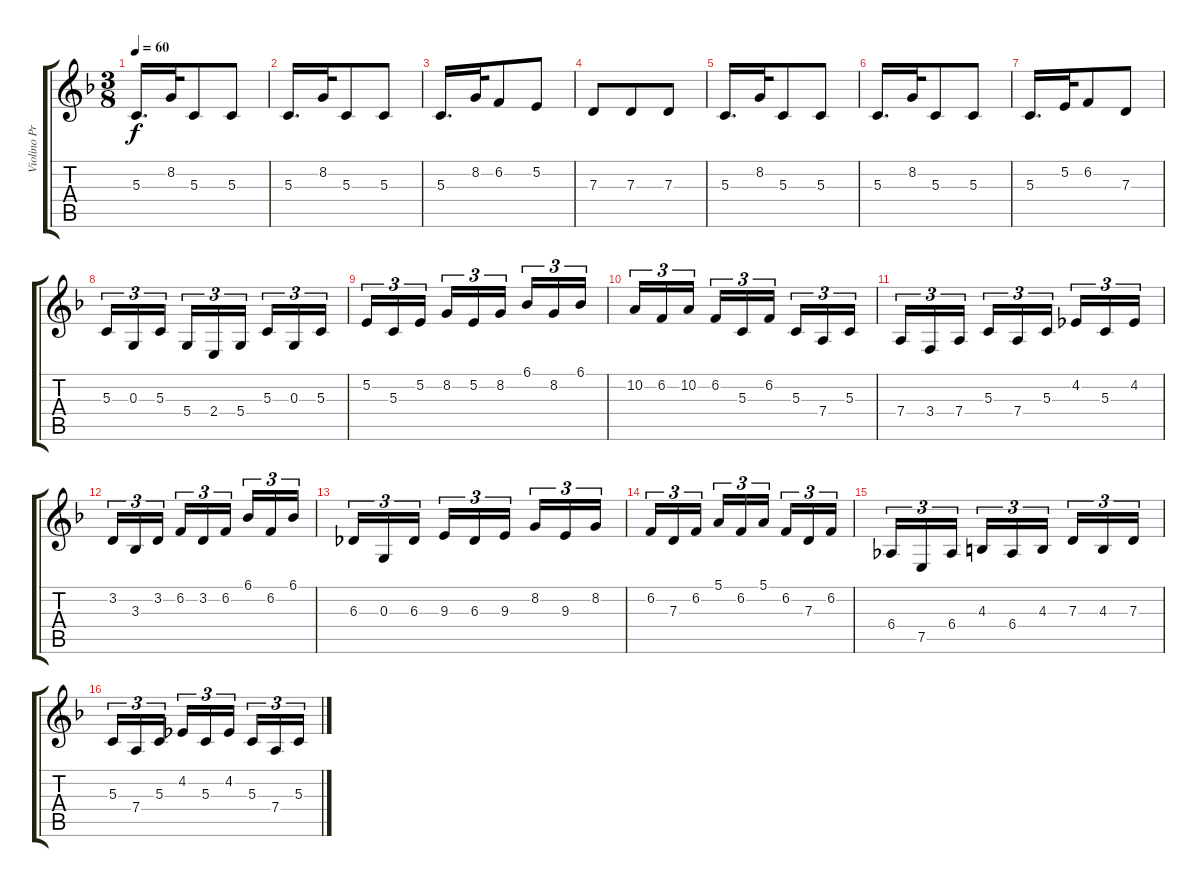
\track ("Violino Principale" "Violino Pr") {instrument violin}
\staff {score tabs}
\tuning (E4 B3 G3 D3 A2 E2) {hide}
\ts (3 8)
\tempo 60
\clef g2
\ks f
5.3.16{d dy f} 8.2.32 5.3.8 5.3.8 |
5.3.16{d} 8.2.32 5.3.8 5.3.8 |
5.3.16{d} 8.2.32 6.2.8 5.2.8 |
7.3.8 7.3.8 7.3.8 |
5.3.16{d} 8.2.32 5.3.8 5.3.8 |
5.3.16{d} 8.2.32 5.3.8 5.3.8 |
5.3.16{d} 5.2.32 6.2.8 7.3.8 |
5.3.16{tu (3 2)} 0.3.16{tu (3 2)} 5.3.16{tu (3 2)} 5.4.16{tu (3 2)} 2.4.16{tu (3 2)} 5.4.16{tu (3 2)} 5.3.16{tu (3 2)} 0.3.16{tu (3 2)} 5.3.16{tu (3 2)} |
5.2.16{tu (3 2)} 5.3.16{tu (3 2)} 5.2.16{tu (3 2)} 8.2.16{tu (3 2)} 5.2.16{tu (3 2)} 8.2.16{tu (3 2)} 6.1.16{tu (3 2)} 8.2.16{tu (3 2)} 6.1.16{tu (3 2)} |
10.2.16{tu (3 2)} 6.2.16{tu (3 2)} 10.2.16{tu (3 2)} 6.2.16{tu (3 2)} 5.3.16{tu (3 2)} 6.2.16{tu (3 2)} 5.3.16{tu (3 2)} 7.4.16{tu (3 2)} 5.3.16{tu (3 2)} |
7.4.16{tu (3 2)} 3.4.16{tu (3 2)} 7.4.16{tu (3 2)} 5.3.16{tu (3 2)} 7.4.16{tu (3 2)} 5.3.16{tu (3 2)} 4.2.16{tu (3 2)} 5.3.16{tu (3 2)} 4.2.16{tu (3 2)} |
3.2.16{tu (3 2)} 3.3.16{tu (3 2)} 3.2.16{tu (3 2)} 6.2.16{tu (3 2)} 3.2.16{tu (3 2)} 6.2.16{tu (3 2)} 6.1.16{tu (3 2)} 6.2.16{tu (3 2)} 6.1.16{tu (3 2)} |
6.3.16{tu (3 2)} 0.3.16{tu (3 2)} 6.3.16{tu (3 2)} 9.3.16{tu (3 2)} 6.3.16{tu (3 2)} 9.3.16{tu (3 2)} 8.2.16{tu (3 2)} 9.3.16{tu (3 2)} 8.2.16{tu (3 2)} |
6.2.16{tu (3 2)} 7.3.16{tu (3 2)} 6.2.16{tu (3 2)} 5.1.16{tu (3 2)} 6.2.16{tu (3 2)} 5.1.16{tu (3 2)} 6.2.16{tu (3 2)} 7.3.16{tu (3 2)} 6.2.16{tu (3 2)} |
6.4.16{tu (3 2)} 7.5.16{tu (3 2)} 6.4.16{tu (3 2)} 4.3.16{tu (3 2)} 6.4.16{tu (3 2)} 4.3.16{tu (3 2)} 7.3.16{tu (3 2)} 4.3.16{tu (3 2)} 7.3.16{tu (3 2)} |
5.3.16{tu (3 2)} 7.4.16{tu (3 2)} 5.3.16{tu (3 2)} 4.2.16{tu (3 2)} 5.3.16{tu (3 2)} 4.2.16{tu (3 2)} 5.3.16{tu (3 2)} 7.4.16{tu (3 2)} 5.3.16{tu (3 2)}
